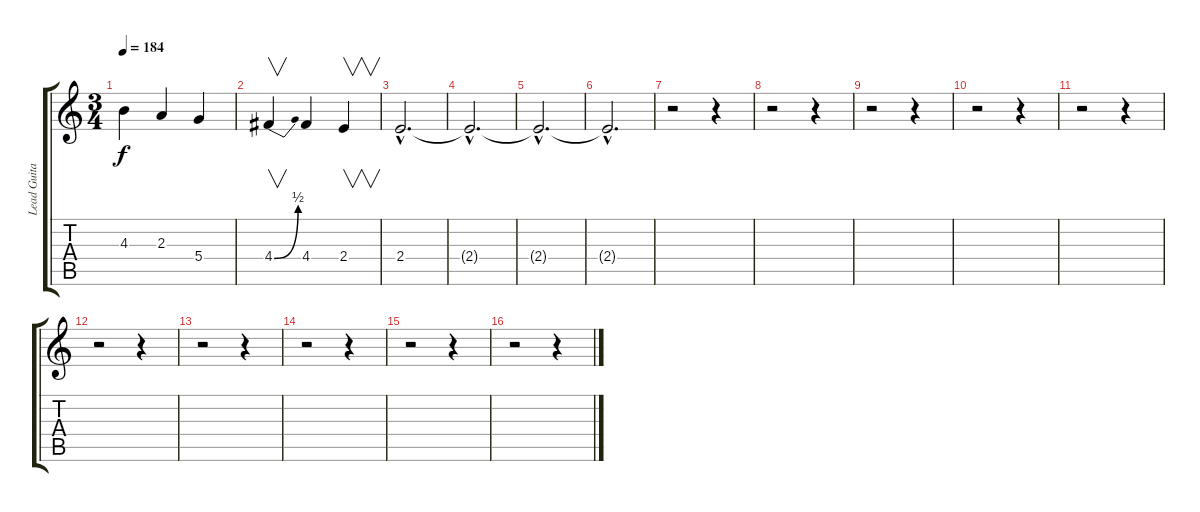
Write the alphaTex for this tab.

\track ("Lead Guitar I" "Lead Guita") {instrument distortionguitar}
\staff {score tabs}
\tuning (E4 B3 G3 D3 A2 E2) {hide}
\ts (3 4)
\tempo 184
\clef g2
\ks c
4.3.4{dy f} 2.3.4 5.4.4 |
4.4{be (bend 0 0 60 2)}.4{v} 4.4.4 2.4.4{v} |
2.4{hac}.2{d} |
2.4{hac t}.2{d volume 0} |
2.4{hac t}.2{d} |
2.4{hac t}.2{d} |
r.2 r.4 |
r.2 r.4 |
r.2 r.4 |
r.2 r.4 |
r.2 r.4 |
r.2 r.4 |
r.2 r.4 |
r.2 r.4 |
r.2 r.4 |
r.2 r.4
